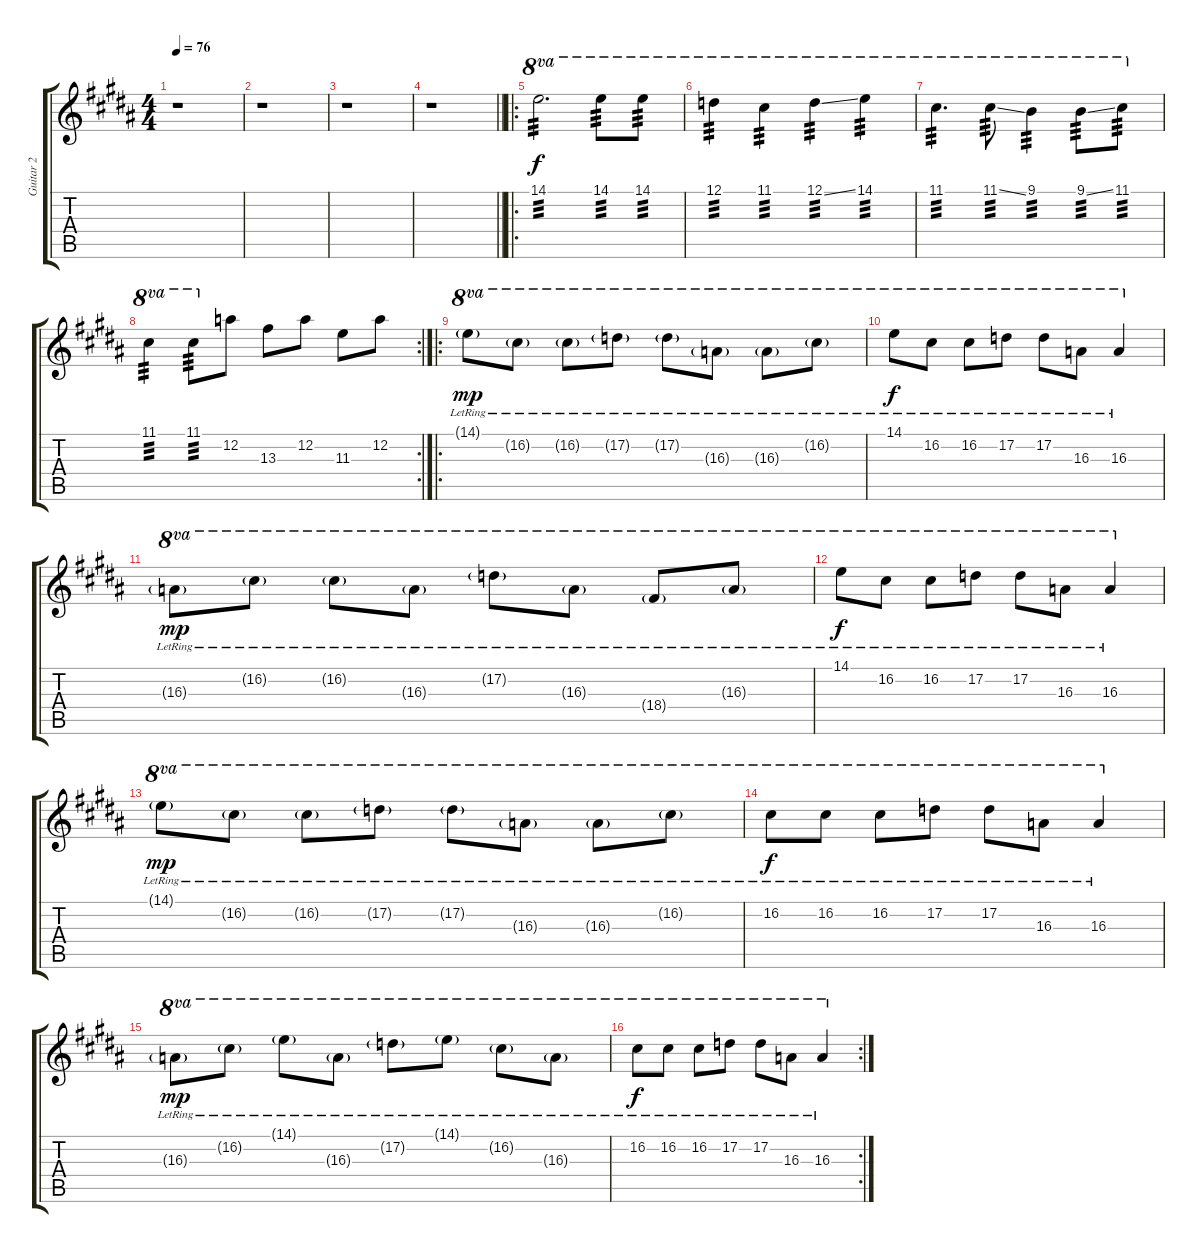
\track ("Guitar 2" "Guitar 2") {instrument electricguitarjazz}
\staff {score tabs}
\tuning (D4 A3 F3 C3 G2 C2) {hide}
\ts (4 4)
\tempo 76
\clef g2
\ks b
r.1{dy f instrument electricguitarjazz} |
r.1 |
r.1 |
\barLineRight lightlight
r.1 |
\ro
14.1.2{d ot 8va tp 3} 14.1.8{ot 8va tp 3} 14.1.8{ot 8va tp 3} |
12.1.4{ot 8va tp 3} 11.1.4{ot 8va tp 3} 12.1{ss}.4{ot 8va tp 3} 14.1.4{ot 8va tp 3} |
11.1.4{d ot 8va tp 3} 11.1{ss}.8{ot 8va tp 3} 9.1.4{ot 8va tp 3} 9.1{ss}.8{ot 8va tp 3} 11.1.8{ot 8va tp 3} |
\rc 2
11.1.4{ot 8va tp 3} 11.1.8{ot 8va tp 3} 12.2.8 13.3.8 12.2.8 11.3.8 12.2.8 |
\ro
14.1{g lr}.8{ot 8va dy mp} 16.2{g lr}.8{ot 8va} 16.2{g lr}.8{ot 8va} 17.2{g lr}.8{ot 8va} 17.2{g lr}.8{ot 8va} 16.3{g lr}.8{ot 8va} 16.3{g lr}.8{ot 8va} 16.2{g lr}.8{ot 8va} |
14.1{lr}.8{ot 8va dy f} 16.2{lr}.8{ot 8va} 16.2{lr}.8{ot 8va} 17.2{lr}.8{ot 8va} 17.2{lr}.8{ot 8va} 16.3{lr}.8{ot 8va} 16.3{lr}.4{ot 8va} |
16.3{g lr}.8{ot 8va dy mp} 16.2{g lr}.8{ot 8va} 16.2{g lr}.8{ot 8va} 16.3{g lr}.8{ot 8va} 17.2{g lr}.8{ot 8va} 16.3{g lr}.8{ot 8va} 18.4{g lr}.8{ot 8va} 16.3{g lr}.8{ot 8va} |
14.1{lr}.8{ot 8va dy f} 16.2{lr}.8{ot 8va} 16.2{lr}.8{ot 8va} 17.2{lr}.8{ot 8va} 17.2{lr}.8{ot 8va} 16.3{lr}.8{ot 8va} 16.3{lr}.4{ot 8va} |
14.1{g lr}.8{ot 8va dy mp} 16.2{g lr}.8{ot 8va} 16.2{g lr}.8{ot 8va} 17.2{g lr}.8{ot 8va} 17.2{g lr}.8{ot 8va} 16.3{g lr}.8{ot 8va} 16.3{g lr}.8{ot 8va} 16.2{g lr}.8{ot 8va} |
16.2{lr}.8{ot 8va dy f} 16.2{lr}.8{ot 8va} 16.2{lr}.8{ot 8va} 17.2{lr}.8{ot 8va} 17.2{lr}.8{ot 8va} 16.3{lr}.8{ot 8va} 16.3{lr}.4{ot 8va} |
16.3{g lr}.8{ot 8va dy mp} 16.2{g lr}.8{ot 8va} 14.1{g lr}.8{ot 8va} 16.3{g lr}.8{ot 8va} 17.2{g lr}.8{ot 8va} 14.1{g lr}.8{ot 8va} 16.2{g lr}.8{ot 8va} 16.3{g lr}.8{ot 8va} |
\rc 2
16.2{lr}.8{ot 8va dy f} 16.2{lr}.8{ot 8va} 16.2{lr}.8{ot 8va} 17.2{lr}.8{ot 8va} 17.2{lr}.8{ot 8va} 16.3{lr}.8{ot 8va} 16.3{lr}.4{ot 8va}
